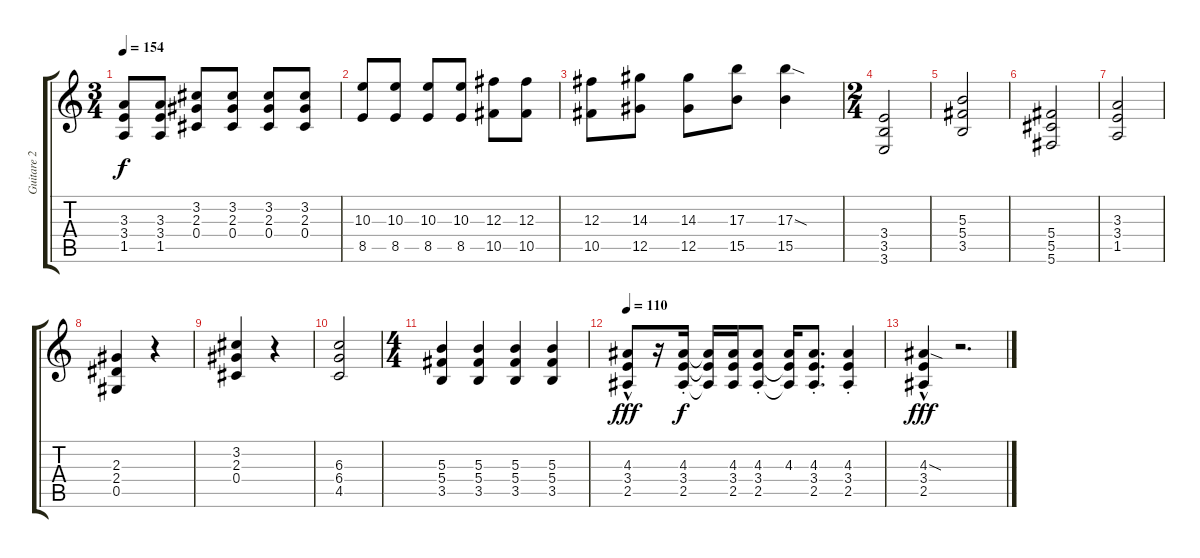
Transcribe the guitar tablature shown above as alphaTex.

\track ("Guitare 2" "Guitare 2") {instrument overdrivenguitar}
\staff {score tabs}
\tuning (Eb4 Bb3 Gb3 Db3 Ab2 Db2) {hide}
\ts (3 4)
\tempo 154
\clef g2
\ks c
(3.3 3.4 1.5).8{dy f} (3.3 3.4 1.5).8 (3.2 2.3 0.4).8 (3.2 2.3 0.4).8 (3.2 2.3 0.4).8 (3.2 2.3 0.4).8 |
(10.3 8.5).8 (10.3 8.5).8 (10.3 8.5).8 (10.3 8.5).8 (12.3 10.5).8 (12.3 10.5).8 |
(12.3 10.5).8 (14.3 12.5).8 (14.3 12.5).8 (17.3 15.5).8 (17.3{sod} 15.5).4 |
\ts (2 4)
(3.4 3.5 3.6).2 |
(5.3 5.4 3.5).2 |
(5.4 5.5 5.6).2 |
(3.3 3.4 1.5).2 |
(2.3 2.4 0.5).4 r.4 |
(3.2 2.3 0.4).4 r.4 |
(6.3 6.4 4.5).2 |
\ts (4 4)
(5.3 5.4 3.5).4 (5.3 5.4 3.5).4 (5.3 5.4 3.5).4 (5.3 5.4 3.5).4 |
\tempo 110
(4.3{hac} 3.4{hac} 2.5{hac}).8{dy fff} r.16 (4.3{st} 3.4{st} 2.5{st}).16{dy f} (4.3{t} 3.4{t} 2.5{t}).16 (4.3 3.4 2.5).16 (4.3{st} 3.4{st} 2.5{st}).8 (4.3 3.4{t} 2.5{t}).16 (4.3{st} 3.4{st} 2.5{st}).8{d} (4.3{st} 3.4{st} 2.5{st}).4 |
(4.3{sod hac} 3.4{hac} 2.5{hac}).4{dy fff} r.2{d}
